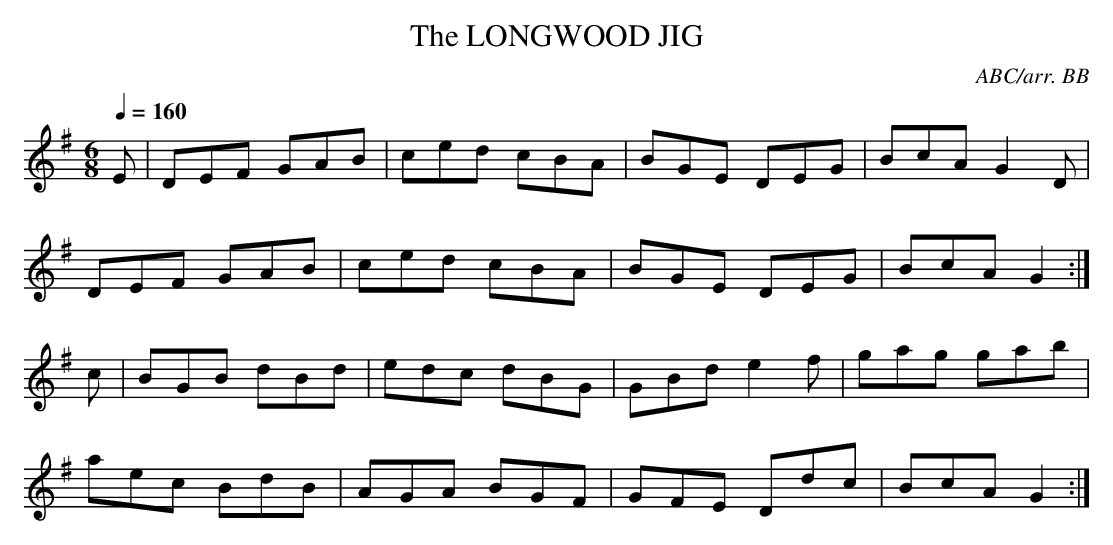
X:1
T:LONGWOOD JIG, The
C:ABC/arr. BB
Q:1/4=160
M:6/8
L:1/8
K:G
E|DEF GAB|ced cBA|BGE DEG|BcA G2D|
DEF GAB|ced cBA|BGE DEG|BcA G2 :|
c|BGB dBd|edc dBG|GBd e2f|gag gab|
aec BdB|AGA BGF|GFE Ddc|BcA G2 :|
